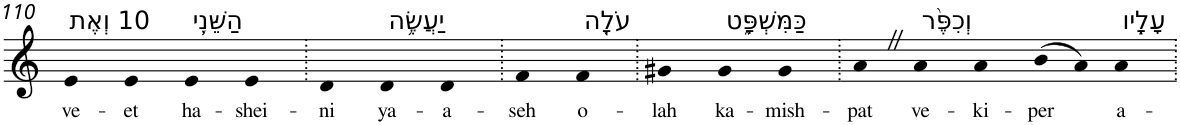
**kern	**text
*part1	*part1
*staff1	*staff1
*I"Piano	*
*I'Pno	*
!!LO:PB:g=z
*clefG2	*
*k[]	*
=110	=110
!LO:TX:a:t=10 וְאֶת	!
!	!LO:LY:b
4e	ve-
!	!LO:LY:b
4e	-et
!LO:TX:a:t=הַשֵּׁנִ֛י	!
!	!LO:LY:b
4e	ha-
!	!LO:LY:b
4e	-shei-
=111.	=111.
!	!LO:LY:b
4d	-ni
!LO:TX:a:t=יַעֲשֶׂ֥ה	!
!	!LO:LY:b
4d	ya-
!	!LO:LY:b
4d	-a-
=112.	=112.
!	!LO:LY:b
4f	-seh
!LO:TX:a:t=עֹלָ֖ה	!
!	!LO:LY:b
4f	o-
=113.	=113.
!	!LO:LY:b
4g#X	-lah
!LO:TX:a:t=כַּמִּשְׁפָּ֑ט	!
!	!LO:LY:b
4g#	ka-
!	!LO:LY:b
4g#	-mish-
=114.	=114.
!	!LO:LY:b
4aZ	-pat
!LO:TX:a:t=וְכִפֶּ֨ר	!
!	!LO:LY:b
4a	ve-
!	!LO:LY:b
4a	-ki-
!	!LO:LY:b
(>8b	-per
8a)	.
!LO:TX:a:t=עָלָ֧יו	!
!	!LO:LY:b
4a	a-
=.	=.
*-	*-
